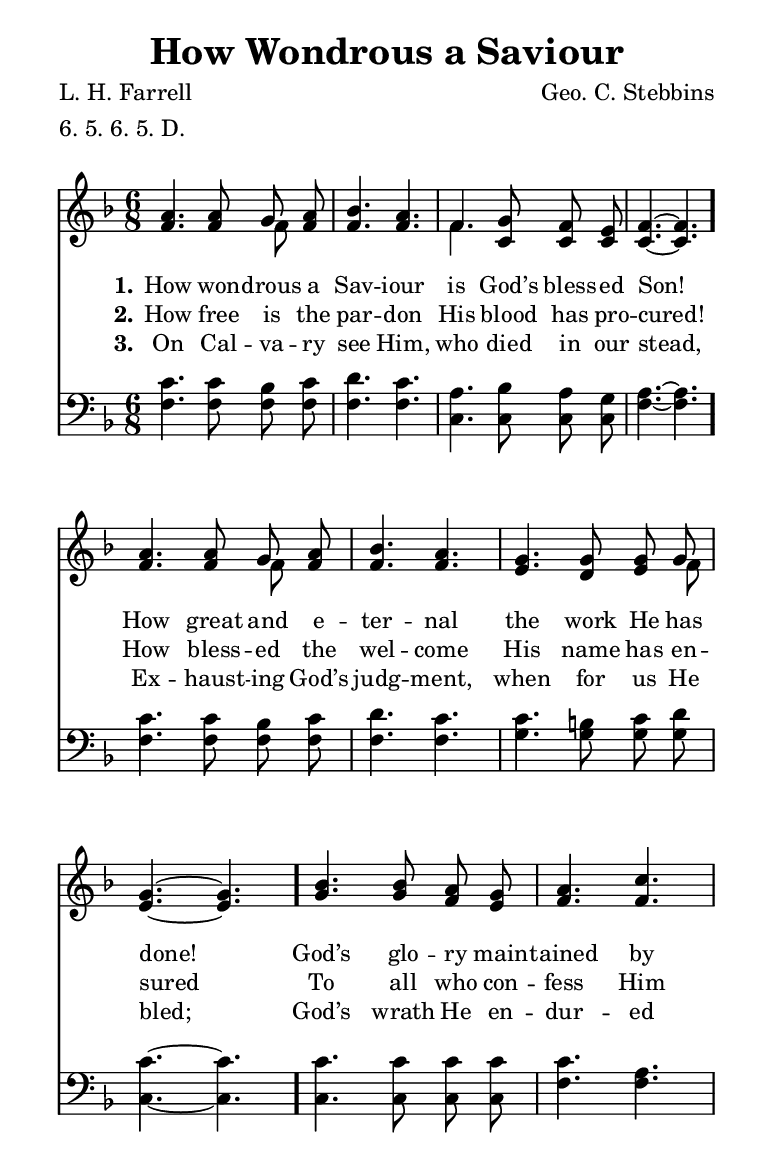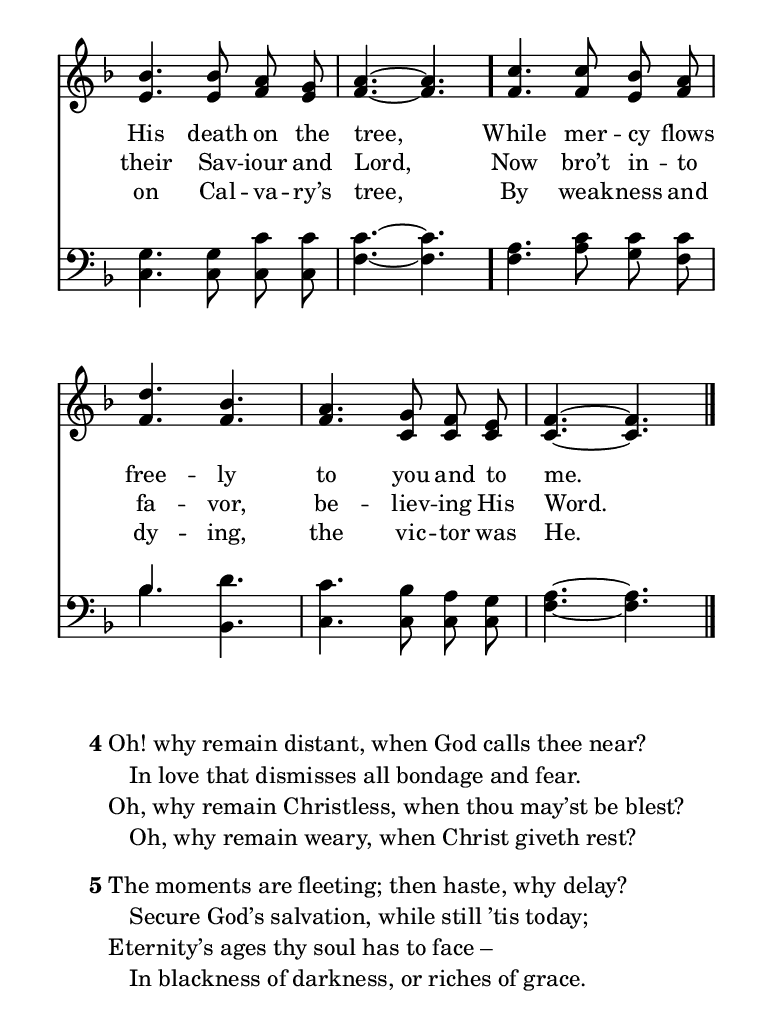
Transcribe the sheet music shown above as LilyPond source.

\include "common/global.ily"
\paper {
  \include "common/paper.ily"
  system-count = #(cond (is-eogsized 4) (#t #f))
}

\header{
  %gospel
  hymnnumber = "372"
  title = "How Wondrous a Saviour"
  tunename = "Take Time to Be Holy"
  meter = "6. 5. 6. 5. D."
  poet = "L. H. Farrell"
  composer = "Geo. C. Stebbins"
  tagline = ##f
}

global = {
  \include "common/overrides.ily"
  \override Staff.TimeSignature.style = #'numbered
  \time 6/8
  \override Score.MetronomeMark.transparent = ##t % hide all fermata changes too
  \tempo 8=140
  \key f \major
  \autoBeamOff
}

patternA = { c4. c8 c c | c4. c | c c8 c c | c4. c }

notesSoprano = {
\global
\relative c'' {

  \changePitch \patternA { a a g a | bes a | f g f e | f ~ f }
  \changePitch \patternA { a a g a | bes a | g g g g | g ~ g }
  \changePitch \patternA { bes bes a g | a c | bes bes a g | a ~ a }
  \changePitch \patternA { c c bes a | d bes | a g f e | f ~ f }

  \bar "|."

}
}

notesAlto = {
\global
\relative e' {

  \changePitch \patternA { f f f f | f f | f c c c | c ~ c }
  \changePitch \patternA { f f f f | f f | e d e f | e ~ e }
  \changePitch \patternA { g g f e | f f | e e f e | f ~ f }
  \changePitch \patternA { f f e f | f f | f c c c | c ~ c }

}
}

notesTenor = {
\global
\relative a {

  \changePitch \patternA { c c bes c | d c | a bes a g | a ~ a }
  \changePitch \patternA { c c bes c | d c | c b c d | c ~ c }
  \changePitch \patternA { c c c c | c a | g g c c | c ~ c }
  \changePitch \patternA { a c c c | bes d | c bes a g | a ~ a }

}
}

notesBass = {
\global
\relative f {

  \changePitch \patternA { f f f f | f f | c c c c | f ~ f }
  \changePitch \patternA { f f f f | f f | g g g g | c, ~ c }
  \changePitch \patternA { c c c c | f f | c c c c | f ~ f }
  \changePitch \patternA { f a g f | bes bes, | c c c c | f ~ f }

}
}

wordsA = \lyricmode {
\set stanza = "1."

How won -- drous a Sav -- iour is God’s bless -- ed Son! \bar "."
How great and e -- ter -- nal the work He has done! \bar "."
God’s glo -- ry main -- tained by His death on the tree, \bar "."
While mer -- cy flows free -- ly to you and to me. \bar "."

}

wordsB = \lyricmode {
\set stanza = "2."

How free is the par -- don His blood has pro -- cured!
How bless -- ed the wel -- come His name has en -- sured
To all who con -- fess Him their Sav -- iour and Lord,
Now bro’t in -- to fa -- vor, be -- liev -- ing His Word.

}

wordsC = \lyricmode {
\set stanza = "3."

On Cal -- va -- ry see Him, who died in our stead,
Ex -- haust -- ing God’s judg -- ment, when for us He bled;
God’s wrath He en -- dur -- ed on Cal -- va -- ry’s tree,
By weak -- ness and dy -- ing, the vic -- tor was He.

}

wordsD = \markuplist {

\line { Oh! why remain distant, when God calls thee near? }
\line { { \hspace #2 } In love that dismisses all bondage and fear. }
\line { Oh, why remain Christless, when thou may’st be blest? }
\line { { \hspace #2 } Oh, why remain weary, when Christ giveth rest? }

}

wordsE = \markuplist {

\line { The moments are fleeting; then haste, why delay? }
\line { { \hspace #2 } Secure God’s salvation, while still ’tis today; }
\line { Eternity’s ages thy soul has to face – }
\line { { \hspace #2 } In blackness of darkness, or riches of grace. }

}

\score {
  \context ChoirStaff <<
    \context Staff = upper <<
      \set Staff.autoBeaming = ##f
      \set ChoirStaff.systemStartDelimiter = #'SystemStartBar
      \set ChoirStaff.printPartCombineTexts = ##f
      \partcombine #'(2 . 9) \notesSoprano \notesAlto
      \context NullVoice = sopranos { \voiceOne << \notesSoprano >> }
      \context Lyrics = one   \lyricsto sopranos \wordsA
      \context Lyrics = two   \lyricsto sopranos \wordsB
      \context Lyrics = three \lyricsto sopranos \wordsC
    >>
    \context Staff = men <<
      \set Staff.autoBeaming = ##f
      \clef bass
      \set ChoirStaff.printPartCombineTexts = ##f
      \partcombine #'(2 . 9) \notesTenor \notesBass
    >>
  >>
  \layout {
    \include "common/layout.ily"
  }
  \midi{
    \include "common/midi.ily"
  }
}

\markup { \fill-line { \column {
  \line{ \bold 4 \column { \wordsD } } \combine \null \vspace #0.4
  \line{ \bold 5 \column { \wordsE } }
  \vspace #1
} } }

\version "2.19.49"  % necessary for upgrading to future LilyPond versions.

% vi:set et ts=2 sw=2 ai nocindent syntax=lilypond:
